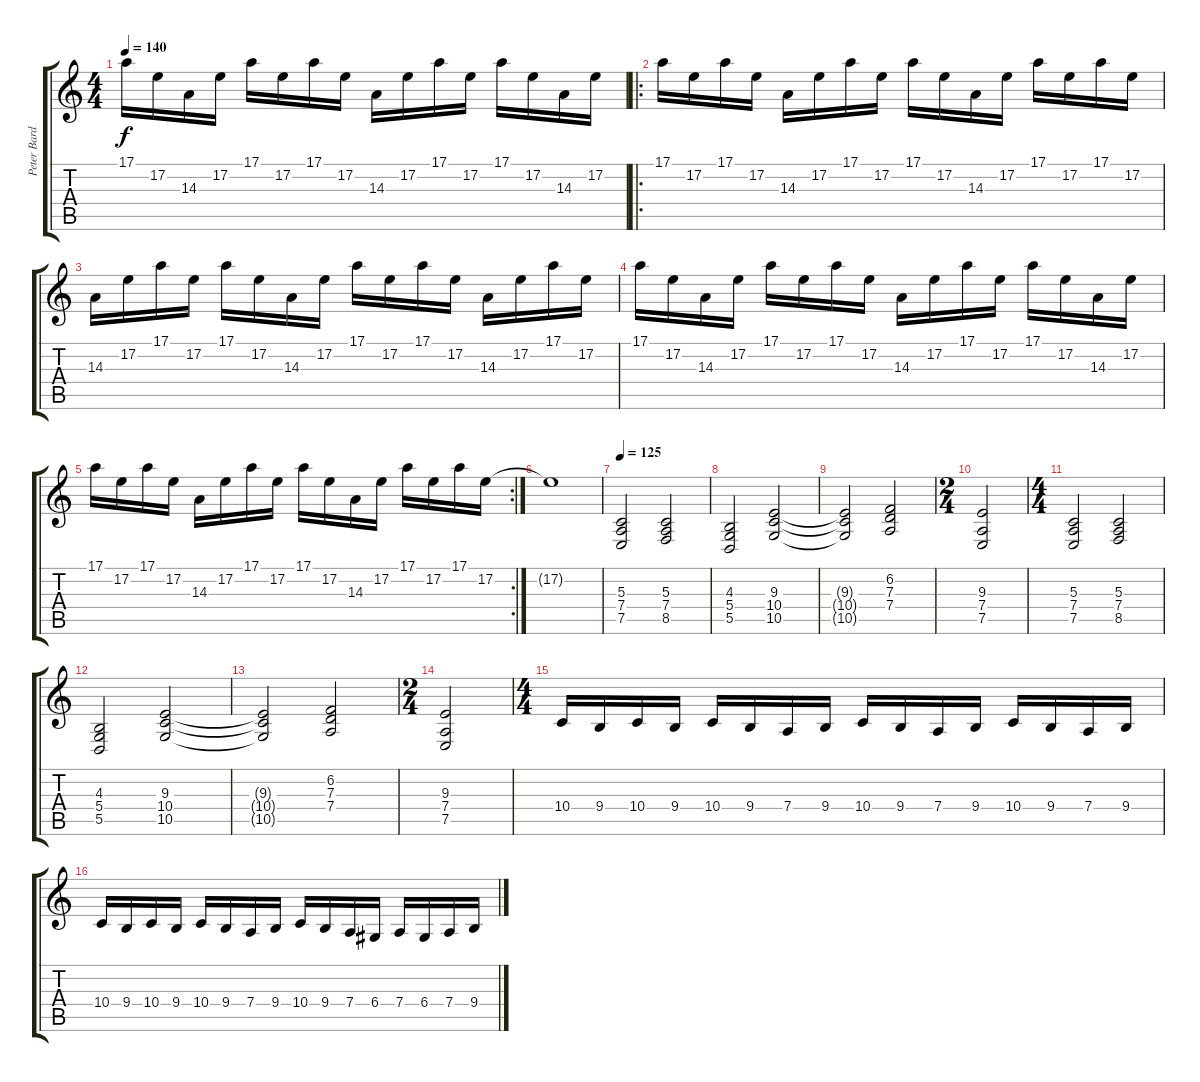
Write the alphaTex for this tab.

\track ("Peter Bardens" "Peter Bard") {instrument drawbarorgan}
\staff {score tabs}
\tuning (E4 B3 G3 D3 A2 E2) {hide}
\ts (4 4)
\tempo 140
\clef g2
\ks c
17.1.16{dy f} 17.2.16 14.3.16 17.2.16 17.1.16 17.2.16 17.1.16 17.2.16 14.3.16 17.2.16 17.1.16 17.2.16 17.1.16 17.2.16 14.3.16 17.2.16 |
\ro
17.1.16 17.2.16 17.1.16 17.2.16 14.3.16 17.2.16 17.1.16 17.2.16 17.1.16 17.2.16 14.3.16 17.2.16 17.1.16 17.2.16 17.1.16 17.2.16 |
14.3.16 17.2.16 17.1.16 17.2.16 17.1.16 17.2.16 14.3.16 17.2.16 17.1.16 17.2.16 17.1.16 17.2.16 14.3.16 17.2.16 17.1.16 17.2.16 |
17.1.16 17.2.16 14.3.16 17.2.16 17.1.16 17.2.16 17.1.16 17.2.16 14.3.16 17.2.16 17.1.16 17.2.16 17.1.16 17.2.16 14.3.16 17.2.16 |
\rc 2
17.1.16 17.2.16 17.1.16 17.2.16 14.3.16 17.2.16 17.1.16 17.2.16 17.1.16 17.2.16 14.3.16 17.2.16 17.1.16 17.2.16 17.1.16 17.2.16 |
17.2{t}.1 |
\tempo 125
(5.3 7.4 7.5).2{volume 5 instrument stringensemble1} (5.3 7.4 8.5).2 |
(4.3 5.4 5.5).2{volume 5 instrument stringensemble1} (9.3 10.4 10.5).2 |
(9.3{t} 10.4{t} 10.5{t}).2 (6.2 7.3 7.4).2 |
\ts (2 4)
(9.3 7.4 7.5).2 |
\ts (4 4)
(5.3 7.4 7.5).2{volume 5 instrument stringensemble1} (5.3 7.4 8.5).2 |
(4.3 5.4 5.5).2{volume 5 instrument stringensemble1} (9.3 10.4 10.5).2 |
(9.3{t} 10.4{t} 10.5{t}).2 (6.2 7.3 7.4).2 |
\ts (2 4)
(9.3 7.4 7.5).2 |
\ts (4 4)
10.4.16{volume 14 instrument drawbarorgan} 9.4.16 10.4.16 9.4.16 10.4.16 9.4.16 7.4.16 9.4.16 10.4.16 9.4.16 7.4.16 9.4.16 10.4.16 9.4.16 7.4.16 9.4.16 |
10.4.16 9.4.16 10.4.16 9.4.16 10.4.16 9.4.16 7.4.16 9.4.16 10.4.16 9.4.16 7.4.16 6.4.16 7.4.16 6.4.16 7.4.16 9.4.16
